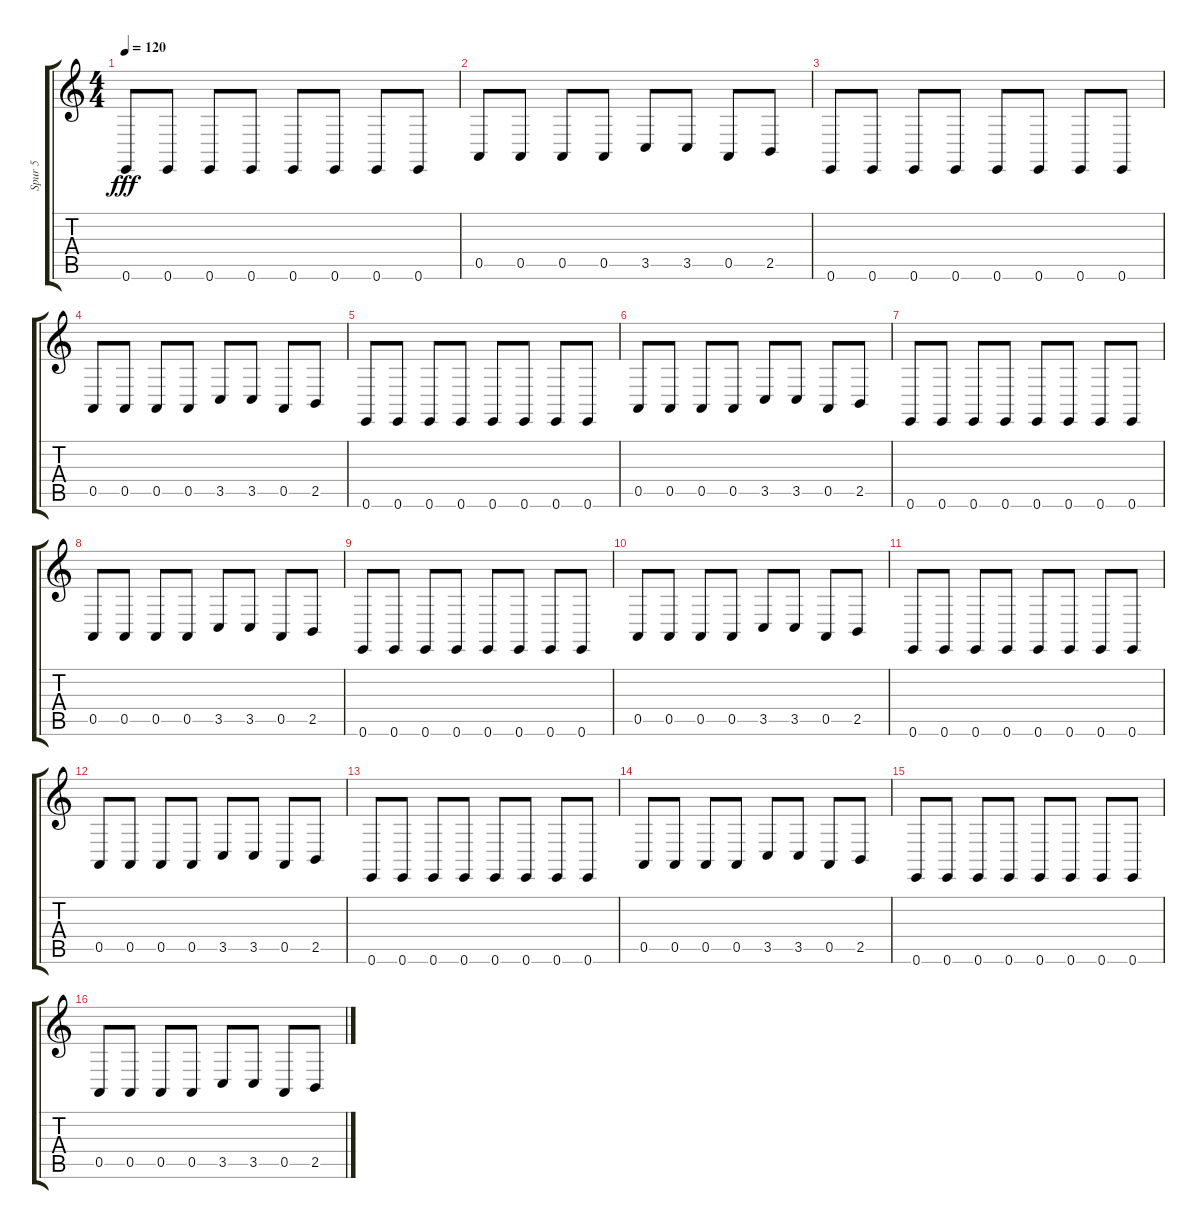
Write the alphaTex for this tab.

\track ("Spur 5" "Spur 5") {instrument percussiveorgan}
\staff {score tabs}
\tuning (E4 B3 G3 D3 A2 E2) {hide}
\ts (4 4)
\tempo 120
\clef g2
\ks c
0.6.8{dy fff} 0.6.8 0.6.8 0.6.8 0.6.8 0.6.8 0.6.8 0.6.8 |
0.5.8 0.5.8 0.5.8 0.5.8 3.5.8 3.5.8 0.5.8 2.5.8 |
0.6.8 0.6.8 0.6.8 0.6.8 0.6.8 0.6.8 0.6.8 0.6.8 |
0.5.8 0.5.8 0.5.8 0.5.8 3.5.8 3.5.8 0.5.8 2.5.8 |
0.6.8 0.6.8 0.6.8 0.6.8 0.6.8 0.6.8 0.6.8 0.6.8 |
0.5.8 0.5.8 0.5.8 0.5.8 3.5.8 3.5.8 0.5.8 2.5.8 |
0.6.8 0.6.8 0.6.8 0.6.8 0.6.8 0.6.8 0.6.8 0.6.8 |
0.5.8 0.5.8 0.5.8 0.5.8 3.5.8 3.5.8 0.5.8 2.5.8 |
0.6.8 0.6.8 0.6.8 0.6.8 0.6.8 0.6.8 0.6.8 0.6.8 |
0.5.8 0.5.8 0.5.8 0.5.8 3.5.8 3.5.8 0.5.8 2.5.8 |
0.6.8 0.6.8 0.6.8 0.6.8 0.6.8 0.6.8 0.6.8 0.6.8 |
0.5.8 0.5.8 0.5.8 0.5.8 3.5.8 3.5.8 0.5.8 2.5.8 |
0.6.8 0.6.8 0.6.8 0.6.8 0.6.8 0.6.8 0.6.8 0.6.8 |
0.5.8 0.5.8 0.5.8 0.5.8 3.5.8 3.5.8 0.5.8 2.5.8 |
0.6.8 0.6.8 0.6.8 0.6.8 0.6.8 0.6.8 0.6.8 0.6.8 |
0.5.8 0.5.8 0.5.8 0.5.8 3.5.8 3.5.8 0.5.8 2.5.8
